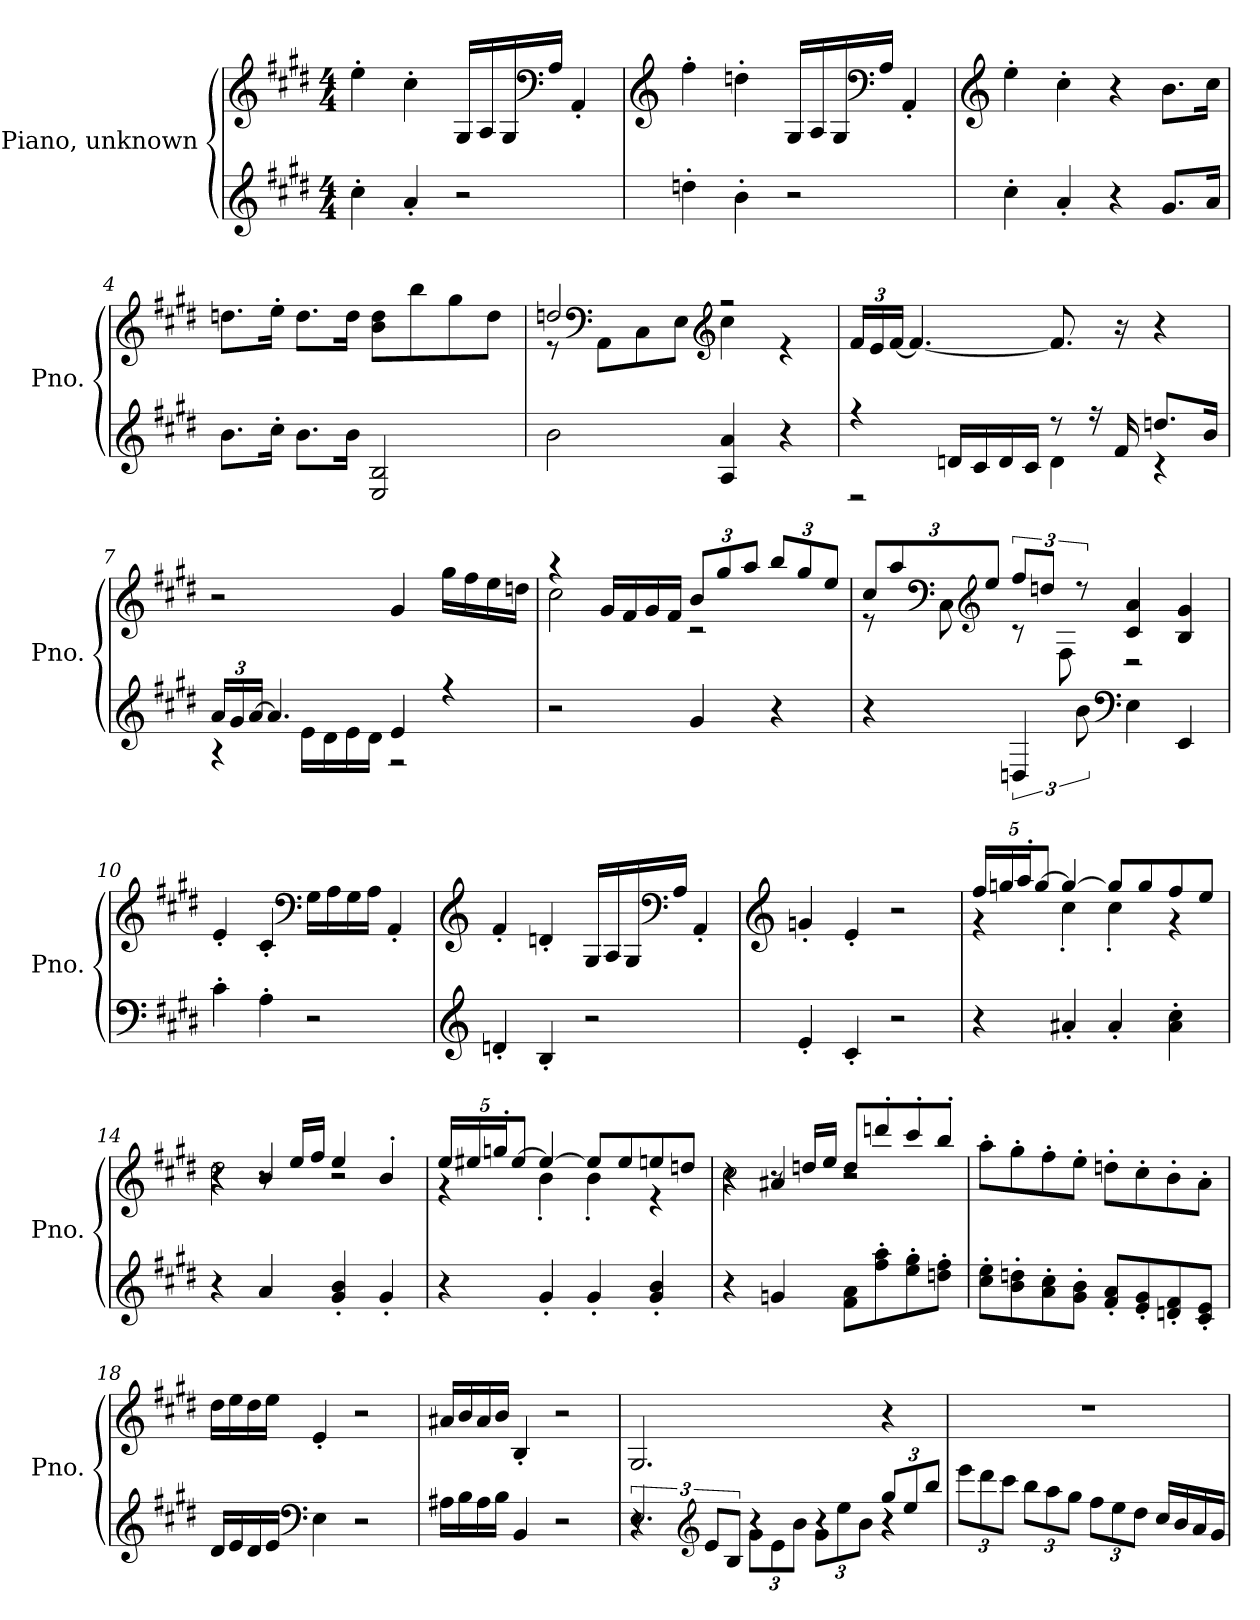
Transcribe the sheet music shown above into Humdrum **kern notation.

**kern	**kern
*part1	*part1
*staff2	*staff1
*I"Piano, unknown	*
*I'Pno.	*
*clefG2	*clefG2
*k[f#c#g#d#]	*k[f#c#g#d#]
*M4/4	*M4/4
*MM120	*MM120
=1	=1
4cc#'\	4ee'\
4a'/	4cc#'\
2r	16G#/LL
.	16A/
.	16G#/
*	*clefF4
.	16A/JJ
.	4AA'/
=2	=2
*	*clefG2
4ddn'\	4ff#'\
4b'\	4ddn'\
2r	16G#/LL
.	16A/
.	16G#/
*	*clefF4
.	16A/JJ
.	4AA'/
=3	=3
*	*clefG2
4cc#'\	4ee'\
4a'/	4cc#'\
4r	4r
8.g#/L	8.b\L
16a/Jk	16cc#\Jk
=4	=4
8.b\L	8.ddn\L
16cc#'\Jk	16ee'\Jk
8.b\L	8.dd\L
16b\Jk	16dd\Jk
2E/ 2B/	8b\ 8dd\L
.	8bb\
.	8gg#\
.	8dd\J
!!LO:LB:g=z
=5	=5
*	*^
2b\	2ddn/	8r
*	*clefF4	*
.	.	8AA\L
.	.	8C#\
.	.	8E\J
*	*clefG2	*
4A/ 4a/	2r	4cc#\
4r	.	4r
*	*v	*v
=6	=6
*^	*
*	*	*Xbrackettup
4r	2r	24f#/LL
.	.	24e/
.	.	[24f#/JJ
.	.	4.f#/_
16dn/LL	.	.
16c#/	.	.
16d/	.	.
16c#/JJ	.	.
8r	4d\	8.f#/]
16r	.	.
16f#/	.	16r
8.ddn/L	4r	4r
16b/Jk	.	.
=7	=7	=7
*Xbrackettup	*	*
24a/LL	4r	2r
24g#/	.	.
[24a/JJ	.	.
4.a/]	.	.
.	16e\LL	.
.	16d#\	.
.	16e\	.
.	16d#\JJ	.
4e/	2r	4g#/
4r	.	16gg#\LL
.	.	16ff#\
.	.	16ee\
.	.	16ddn\JJ
*v	*v	*
!!LO:LB:g=z
=8	=8
*	*^
2r	4r	2cc#\
.	16g#/LL	.
.	16f#/	.
.	16g#/	.
.	16f#/JJ	.
4g#/	12b/L	2r
.	12gg#/	.
.	12aa/J	.
4r	12bb/L	.
.	12gg#/	.
.	12ee/J	.
=9	=9	=9
4r	12cc#/L	8r
.	12aa/	.
*	*clefF4	*
.	.	8C#\
*	*clefG2	*
.	12ee/J	.
*brackettup	*brackettup	*
6Dn/	12ff#/L	8r
.	12ddn/J	.
.	.	8F#\
12b\	12r	.
*clefF4	*	*
4E\	4c#/ 4a/	2r
4EE/	4B/ 4g#/	.
*	*v	*v
=10	=10
4c#'\	4e'/
4A'\	4c#'/
*	*clefF4
2r	16G#\LL
.	16A\
.	16G#\
.	16A\JJ
.	4AA'/
!!LO:LB:g=z
=11	=11
*clefG2	*clefG2
4dn'/	4f#'/
4B'/	4dn'/
2r	16G#/LL
.	16A/
.	16G#/
*	*clefF4
.	16A/JJ
.	4AA'/
=12	=12
*	*clefG2
4e'/	4gn'/
4c#'/	4e'/
2r	2r
=13	=13
*	*Xbrackettup
*	*^
4r	20ff#/LL	4r
.	20ggn/	.
.	20aa'/J	.
.	[10gg/J	.
4a#X'/	4gg/_	4cc#'\
4a#'/	8gg/L]	4cc#'\
.	8gg/	.
4a#\' 4cc#\'	8ff#/	4r
.	8ee/J	.
=14	=14	=14
*	*	*^
4r	4r	2dd#\	4r
4a/	8r	.	4b/
.	16ee/LL	.	.
.	16ff#/JJ	.	.
4g#/' 4b/'	4ee/	2r	2r
4g#'/	4b'/	.	.
*	*	*v	*v
!!LO:LB:g=z
=15	=15	=15
4r	20ee/LL	4r
.	20ee#X/	.
.	20ggn'/J	.
.	[10ee#/J	.
4g#'/	4ee#/_	4b'\
4g#'/	8ee#/L]	4b'\
.	8ee#/	.
4g#/' 4b/'	8een/	4r
.	8ddn/J	.
=16	=16	=16
*	*	*^
4r	4r	2cc#\	4r
4gn/	8r	.	4a#X/
.	16ddn/LL	.	.
.	16ee/JJ	.	.
8f#\ 8a\L	8dd/L	2r	2r
8ff#\' 8aa\'	8dddn'/	.	.
8ee\' 8gg#\'	8ccc#'/	.	.
8ddn\' 8ff#\'J	8bb'/J	.	.
*	*v	*v	*v
=17	=17
8cc#\' 8ee\'L	8aa'\L
8b\' 8ddn\'	8gg#'\
8a\' 8cc#\'	8ff#'\
8g#\' 8b\'J	8ee'\J
8f#/' 8a/'L	8ddn'\L
8e/' 8g#/'	8cc#'\
8dn/' 8f#/'	8b'\
8c#/' 8e/'J	8a'\J
=18	=18
16d#/LL	16dd#\LL
16e/	16ee\
16d#/	16dd#\
16e/JJ	16ee\JJ
*clefF4	*
4E\	4e'/
2r	2r
!!LO:LB:g=z
=19	=19
16A#X\LL	16a#X/LL
16B\	16b/
16A#\	16a#/
16B\JJ	16b/JJ
4BB/	4B'/
2r	2r
=20	=20
*^	*
*	*^	*
12r	4r	2.E/	2.G#/
*clefG2	*	*	*
12e/L	.	.	.
12B/J	.	.	.
*	*Xbrackettup	*	*
4r	12g#\L	.	.
.	12e\	.	.
.	12b\J	.	.
4r	12g#\L	.	.
.	12ee\	.	.
.	12b\J	.	.
12gg#/L	4r	4r	4r
12ee/	.	.	.
12bb/J	.	.	.
*v	*v	*v	*
=21	=21
12eee\L	1r
12ddd#\	.
12ccc#\J	.
12bb\L	.
12aa\	.
12gg#\J	.
12ff#\L	.
12ee\	.
12dd#\J	.
16cc#/LL	.
16b/	.
16a/	.
16g#/JJ	.
=	=
*-	*-
